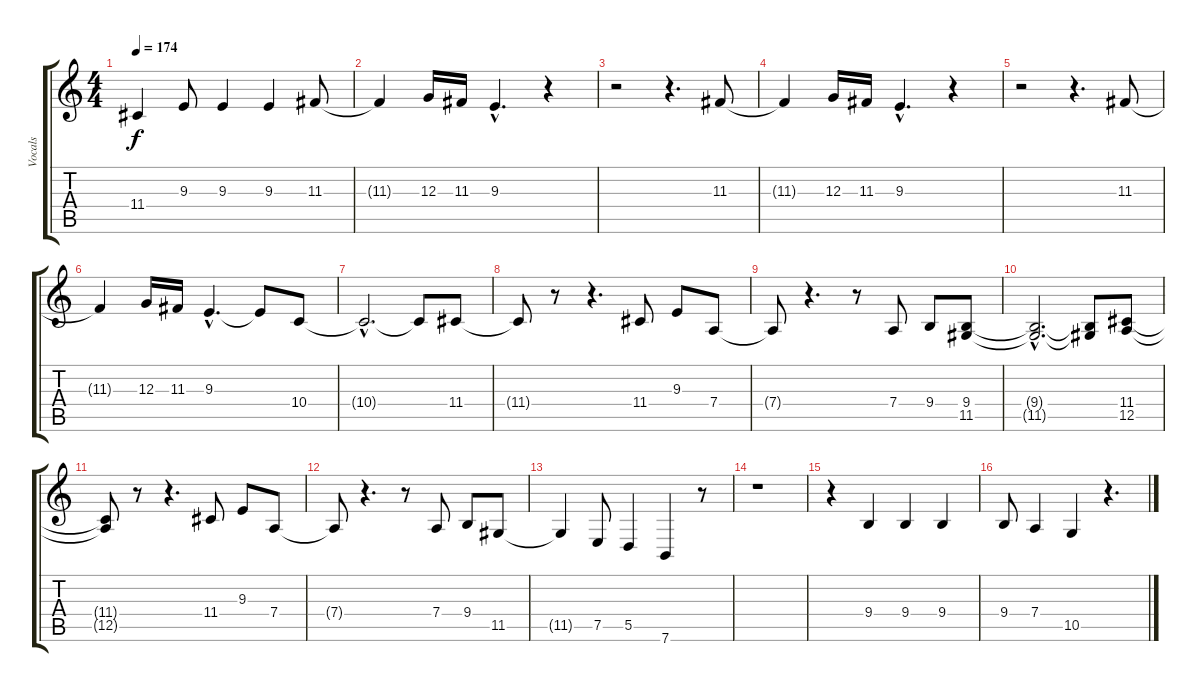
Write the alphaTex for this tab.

\track ("Vocals" "Vocals") {instrument lead1square}
\staff {score tabs}
\tuning (E4 B3 G3 D3 A2 E2) {hide}
\ts (4 4)
\tempo 174
\clef g2
\ks c
11.4.4{dy f} 9.3.8 9.3.4 9.3.4 11.3.8 |
11.3{t}.4 12.3.16 11.3.16 9.3{hac}.4{d} r.4 |
r.2 r.4{d} 11.3.8 |
11.3{t}.4 12.3.16 11.3.16 9.3{hac}.4{d} r.4 |
r.2 r.4{d} 11.3.8 |
11.3{t}.4 12.3.16 11.3.16 9.3{hac}.4{d} 9.3{t}.8 10.4.8 |
10.4{hac t}.2{d} 10.4{t}.8 11.4.8 |
11.4{t}.8 r.8 r.4{d} 11.4.8 9.3.8 7.4.8 |
7.4{t}.8 r.4{d} r.8 7.4.8 9.4.8 (9.4 11.5).8 |
(9.4{hac t} 11.5{hac t}).2{d} (9.4{t} 11.5{t}).8 (11.4 12.5).8 |
(11.4{t} 12.5{t}).8 r.8 r.4{d} 11.4.8 9.3.8 7.4.8 |
7.4{t}.8 r.4{d} r.8 7.4.8 9.4.8 11.5.8 |
11.5{t}.4 7.5.8 5.5.4 7.6.4 r.8 |
r.1 |
r.4 9.4.4 9.4.4 9.4.4 |
9.4.8 7.4.4 10.5.4 r.4{d}
